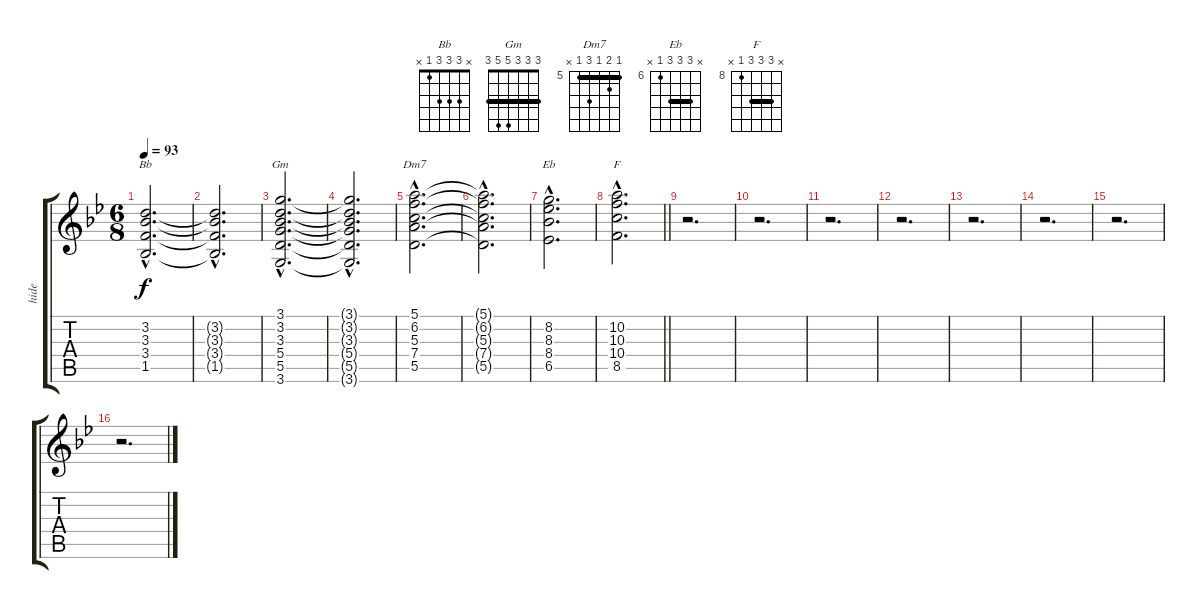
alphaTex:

\track ("hide" "hide") {instrument distortionguitar}
\staff {score tabs}
\tuning (E4 B3 G3 D3 A2 E2) {hide}
\chord ("Bb" x 3 3 3 1 x)
\chord ("Gm" 3 3 3 5 5 3) {barre 3}
\chord ("Dm7" 5 6 5 7 5 x) {firstfret 5 barre 5}
\chord ("Eb" x 8 8 8 6 x) {firstfret 6 barre 8}
\chord ("F" x 10 10 10 8 x) {firstfret 8 barre 10}
\ts (6 8)
\tempo 93
\clef g2
\ks bb
(3.2{hac} 3.3{hac} 3.4{hac} 1.5{hac}).2{d ch "Bb" dy f} |
(3.2{hac t} 3.3{hac t} 3.4{hac t} 1.5{hac t}).2{d} |
(3.1{hac} 3.2{hac} 3.3{hac} 5.4{hac} 5.5{hac} 3.6{hac}).2{d ch "Gm"} |
(3.1{hac t} 3.2{hac t} 3.3{hac t} 5.4{hac t} 5.5{hac t} 3.6{hac t}).2{d} |
(5.1{hac} 6.2{hac} 5.3{hac} 7.4{hac} 5.5{hac}).2{d ch "Dm7"} |
(5.1{hac t} 6.2{hac t} 5.3{hac t} 7.4{hac t} 5.5{hac t}).2{d} |
(8.2{hac} 8.3{hac} 8.4{hac} 6.5{hac}).2{d ch "Eb"} |
\barLineRight lightlight
(10.2{hac} 10.3{hac} 10.4{hac} 8.5{hac}).2{d ch "F"} |
r.2{d} |
r.2{d} |
r.2{d} |
r.2{d} |
r.2{d} |
r.2{d} |
r.2{d} |
r.2{d}
